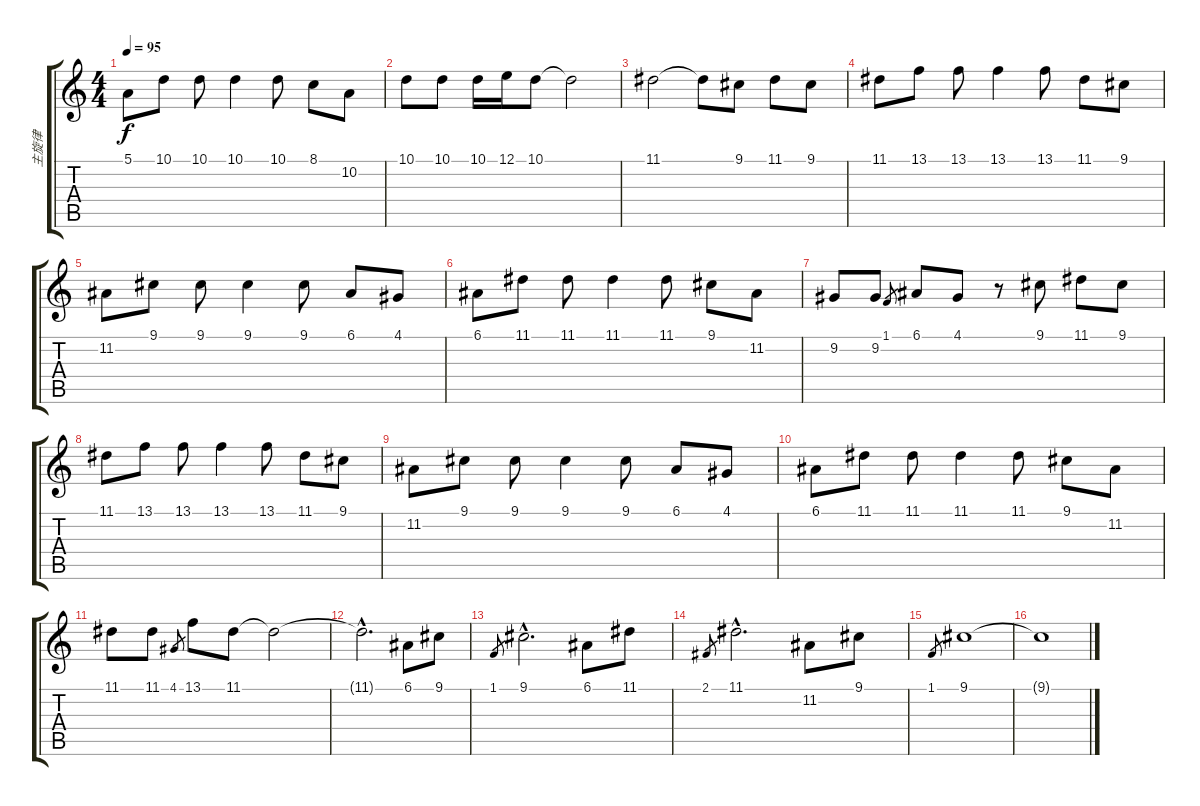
\track ("主旋律" "主旋律") {instrument oboe}
\staff {score tabs}
\tuning (E4 B3 G3 D3 A2 E2) {hide}
\ts (4 4)
\tempo 95
\clef g2
\ks c
5.1.8{dy f} 10.1.8 10.1.8 10.1.4 10.1.8 8.1.8 10.2.8 |
10.1.8 10.1.8 10.1.16 12.1.16 10.1.8 10.1{t}.2 |
11.1.2 11.1{t}.8 9.1.8 11.1.8 9.1.8 |
11.1.8 13.1.8 13.1.8 13.1.4 13.1.8 11.1.8 9.1.8 |
11.2.8 9.1.8 9.1.8 9.1.4 9.1.8 6.1.8 4.1.8 |
6.1.8 11.1.8 11.1.8 11.1.4 11.1.8 9.1.8 11.2.8 |
9.2.8 9.2.8 1.1.8{gr} 6.1.8 4.1.8 r.8 9.1.8 11.1.8 9.1.8 |
11.1.8 13.1.8 13.1.8 13.1.4 13.1.8 11.1.8 9.1.8 |
11.2.8 9.1.8 9.1.8 9.1.4 9.1.8 6.1.8 4.1.8 |
6.1.8 11.1.8 11.1.8 11.1.4 11.1.8 9.1.8 11.2.8 |
11.1.8 11.1.8 4.1.8{gr} 13.1.8 11.1.8 11.1{t}.2 |
11.1{hac t}.2{d} 6.1.8 9.1.8 |
1.1.8{gr} 9.1{hac}.2{d} 6.1.8 11.1.8 |
2.1.8{gr} 11.1{hac}.2{d} 11.2.8 9.1.8 |
1.1.8{gr} 9.1.1 |
9.1{t}.1
